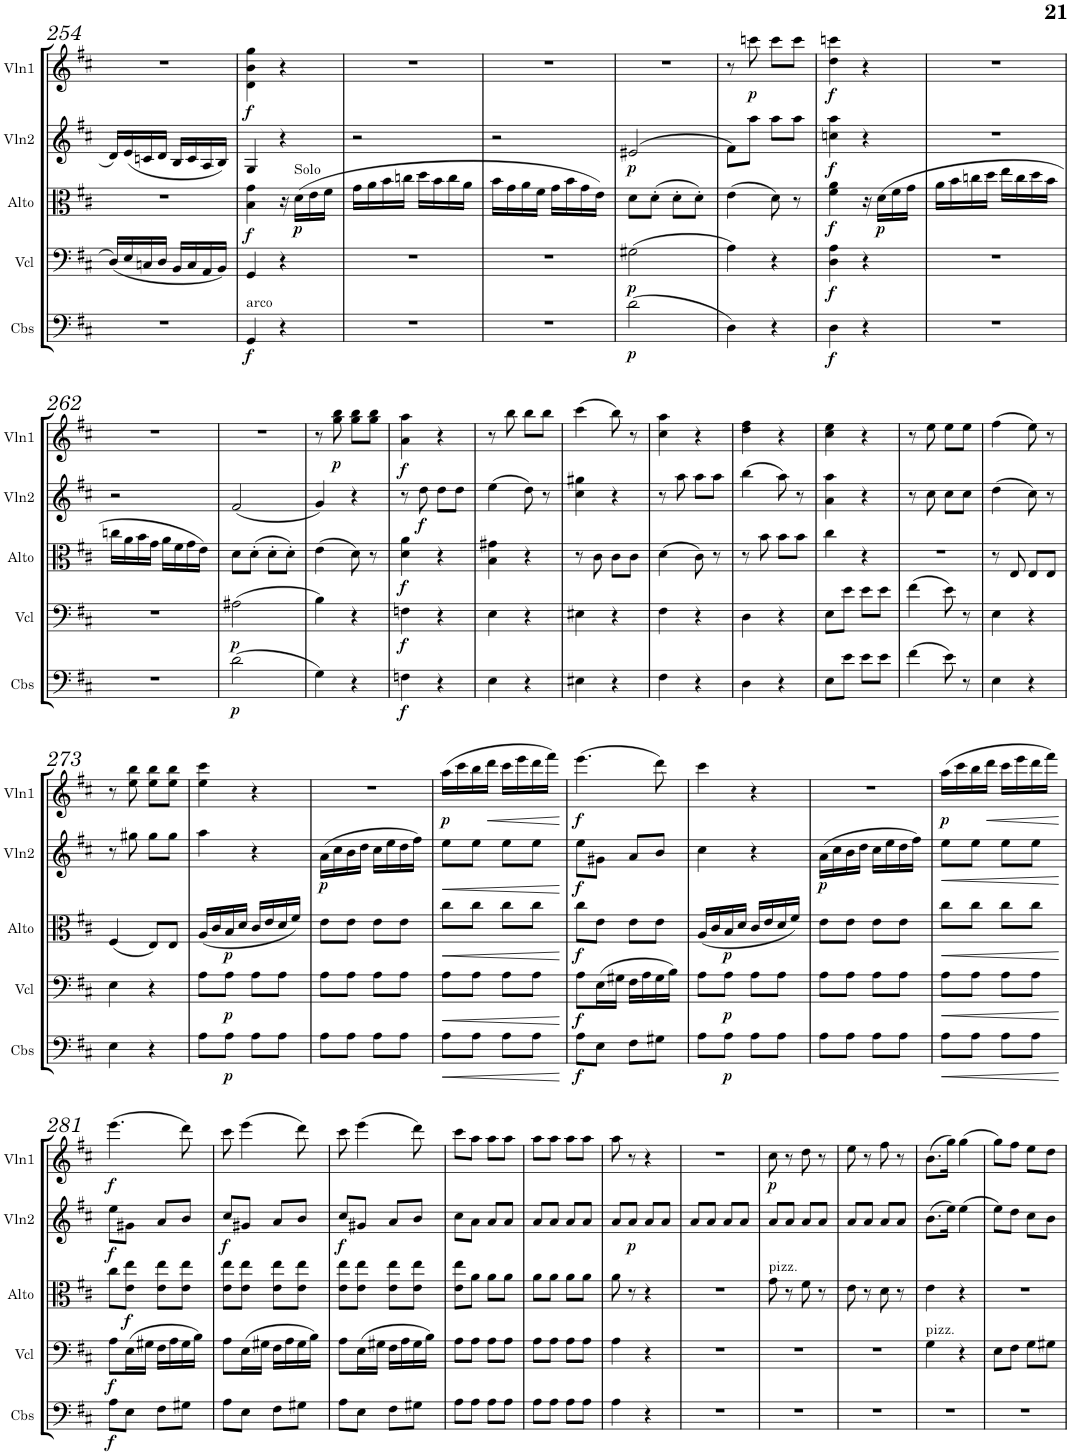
**kern	**dynam	**kern	**dynam	**kern	**dynam	**kern	**dynam	**kern	**dynam
*part5	*part5	*part4	*part4	*part3	*part3	*part2	*part2	*part1	*part1
*staff5	*staff5	*staff4	*staff4	*staff3	*staff3	*staff2	*staff2	*staff1	*staff1
*I"Contrebasse	*	*I"Violoncelle	*	*I"Alto	*	*I"Violon 2	*	*I"Violon 1	*
*I'Cbs	*	*I'Vcl	*	*I'Alto	*	*I'Vln2	*	*I'Vln1	*
!!LO:PB:g=z
*clefF4	*	*clefF4	*	*clefC3	*	*clefG2	*	*clefG2	*
*Trd7c12	*	*	*	*	*	*	*	*	*
*k[f#c#]	*	*k[f#c#]	*	*k[f#c#]	*	*k[f#c#]	*	*k[f#c#]	*
*M2/4	*	*M2/4	*	*M2/4	*	*M2/4	*	*M2/4	*
=254	=254	=254	=254	=254	=254	=254	=254	=254	=254
2r	.	(16D/LL	.	2r	.	16d/LL	.	2r	.
.	.	16E/	.	.	.	(16e/	.	.	.
.	.	16Cn/	.	.	.	16cn/	.	.	.
.	.	16D/JJ	.	.	.	16d/JJ	.	.	.
.	.	16BB/LL	.	.	.	16B/LL	.	.	.
.	.	16C/	.	.	.	16c/	.	.	.
.	.	16AA/	.	.	.	16A/	.	.	.
.	.	16BB/JJ)	.	.	.	16B/JJ)	.	.	.
=255	=255	=255	=255	=255	=255	=255	=255	=255	=255
!LO:TX:a:t=arco	!	!	!	!	!	!	!	!	!
!	!LO:DY:b	!	!	!	!LO:DY:b	!	!	!	!LO:DY:b
4GG/	f	4GG/	.	4B\ 4g\	f	4G/	.	4d\ 4b\ 4gg\	f
4r	.	4r	.	16r	.	4r	.	4r	.
!	!	!	!	!LO:TX:a:t=Solo	!	!	!	!	!
!	!	!	!	!	!LO:DY:b	!	!	!	!
.	.	.	.	(16d\LL	p	.	.	.	.
.	.	.	.	16e\	.	.	.	.	.
.	.	.	.	16f#\JJ	.	.	.	.	.
=256	=256	=256	=256	=256	=256	=256	=256	=256	=256
2r	.	2r	.	16g\LL	.	2r	.	2r	.
.	.	.	.	16a\	.	.	.	.	.
.	.	.	.	16b\	.	.	.	.	.
.	.	.	.	16ccn\JJ	.	.	.	.	.
.	.	.	.	16dd\LL	.	.	.	.	.
.	.	.	.	16b\	.	.	.	.	.
.	.	.	.	16cc\	.	.	.	.	.
.	.	.	.	16a\JJ	.	.	.	.	.
=257	=257	=257	=257	=257	=257	=257	=257	=257	=257
2r	.	2r	.	16b\LL	.	2r	.	2r	.
.	.	.	.	16g\	.	.	.	.	.
.	.	.	.	16a\	.	.	.	.	.
.	.	.	.	16f#\JJ	.	.	.	.	.
.	.	.	.	16g\LL	.	.	.	.	.
.	.	.	.	16b\	.	.	.	.	.
.	.	.	.	16g\	.	.	.	.	.
.	.	.	.	16e\JJ)	.	.	.	.	.
=258	=258	=258	=258	=258	=258	=258	=258	=258	=258
!	!LO:DY:b	!	!LO:DY:b	!	!	!	!LO:DY:b	!	!
(2d\	p	(2G#X\	p	8d\L	.	(2e#X/	p	2r	.
.	.	.	.	(8d'\J	.	.	.	.	.
.	.	.	.	8d'\L	.	.	.	.	.
.	.	.	.	8d'\J)	.	.	.	.	.
=259	=259	=259	=259	=259	=259	=259	=259	=259	=259
4D\)	.	4A\)	.	(4e\	.	8f#\L)	.	8r	.
!	!	!	!	!	!	!	!	!	!LO:DY:b
.	.	.	.	.	.	8aa\J	.	8cccn\	p
4r	.	4r	.	8d\)	.	8aa\L	.	8ccc\L	.
.	.	.	.	8r	.	8aa\J	.	8ccc\J	.
=260	=260	=260	=260	=260	=260	=260	=260	=260	=260
!	!LO:DY:b	!	!LO:DY:b	!	!LO:DY:b	!	!LO:DY:b	!	!LO:DY:b
4D\	f	4D\ 4A\	f	4f#\ 4a\	f	4ccn\ 4aa\	f	4dd\ 4cccn\	f
4r	.	4r	.	16r	.	4r	.	4r	.
!	!	!	!	!	!LO:DY:b	!	!	!	!
.	.	.	.	(16d\LL	p	.	.	.	.
.	.	.	.	16f#\	.	.	.	.	.
.	.	.	.	16g\JJ	.	.	.	.	.
=261	=261	=261	=261	=261	=261	=261	=261	=261	=261
2r	.	2r	.	16a\LL	.	2r	.	2r	.
.	.	.	.	16b\	.	.	.	.	.
.	.	.	.	16ccn\	.	.	.	.	.
.	.	.	.	16dd\JJ	.	.	.	.	.
.	.	.	.	16ee\LL	.	.	.	.	.
.	.	.	.	16cc\	.	.	.	.	.
.	.	.	.	16dd\	.	.	.	.	.
.	.	.	.	16b\JJ	.	.	.	.	.
!!LO:LB:g=z
=262	=262	=262	=262	=262	=262	=262	=262	=262	=262
2r	.	2r	.	16ccn\LL	.	2r	.	2r	.
.	.	.	.	16a\	.	.	.	.	.
.	.	.	.	16b\	.	.	.	.	.
.	.	.	.	16g\JJ	.	.	.	.	.
.	.	.	.	16a\LL	.	.	.	.	.
.	.	.	.	16f#\	.	.	.	.	.
.	.	.	.	16g\	.	.	.	.	.
.	.	.	.	16e\JJ)	.	.	.	.	.
=263	=263	=263	=263	=263	=263	=263	=263	=263	=263
!	!LO:DY:b	!	!LO:DY:b	!	!	!	!	!	!
(2d\	p	(2A#X\	p	8d\L	.	(2f#/	.	2r	.
.	.	.	.	(8d'\J	.	.	.	.	.
.	.	.	.	8d'\L	.	.	.	.	.
.	.	.	.	8d'\J)	.	.	.	.	.
=264	=264	=264	=264	=264	=264	=264	=264	=264	=264
4G\)	.	4B\)	.	(4e\	.	4g/)	.	8r	.
!	!	!	!	!	!	!	!	!	!LO:DY:b
.	.	.	.	.	.	.	.	8gg\ 8bb\	p
4r	.	4r	.	8d\)	.	4r	.	8gg\ 8bb\L	.
.	.	.	.	8r	.	.	.	8gg\ 8bb\J	.
=265	=265	=265	=265	=265	=265	=265	=265	=265	=265
!	!LO:DY:b	!	!LO:DY:b	!	!LO:DY:b	!	!	!	!LO:DY:b
4Fn\	f	4Fn\	f	4d\ 4a\	f	8r	.	4a\ 4aa\	f
!	!	!	!	!	!	!	!LO:DY:b	!	!
.	.	.	.	.	.	8dd\	f	.	.
4r	.	4r	.	4r	.	8dd\L	.	4r	.
.	.	.	.	.	.	8dd\J	.	.	.
=266	=266	=266	=266	=266	=266	=266	=266	=266	=266
4E\	.	4E\	.	4B\ 4g#X\	.	(4ee\	.	8r	.
.	.	.	.	.	.	.	.	8bb\	.
4r	.	4r	.	4r	.	8dd\)	.	8bb\L	.
.	.	.	.	.	.	8r	.	8bb\J	.
=267	=267	=267	=267	=267	=267	=267	=267	=267	=267
4E#X\	.	4E#X\	.	8r	.	4cc#\ 4gg#X\	.	(4ccc#\	.
.	.	.	.	8c#\	.	.	.	.	.
4r	.	4r	.	8c#\L	.	4r	.	8bb\)	.
.	.	.	.	8c#\J	.	.	.	8r	.
=268	=268	=268	=268	=268	=268	=268	=268	=268	=268
4F#\	.	4F#\	.	(4d\	.	8r	.	4cc#\ 4aa\	.
.	.	.	.	.	.	8aa\	.	.	.
4r	.	4r	.	8c#\)	.	8aa\L	.	4r	.
.	.	.	.	8r	.	8aa\J	.	.	.
=269	=269	=269	=269	=269	=269	=269	=269	=269	=269
4D\	.	4D\	.	8r	.	(4bb\	.	4dd\ 4ff#\	.
.	.	.	.	8b\	.	.	.	.	.
4r	.	4r	.	8b\L	.	8aa\)	.	4r	.
.	.	.	.	8b\J	.	8r	.	.	.
=270	=270	=270	=270	=270	=270	=270	=270	=270	=270
8E\L	.	8E\L	.	4cc#\	.	4a\ 4aa\	.	4cc#\ 4ee\	.
8e\J	.	8e\J	.	.	.	.	.	.	.
8e\L	.	8e\L	.	4r	.	4r	.	4r	.
8e\J	.	8e\J	.	.	.	.	.	.	.
=271	=271	=271	=271	=271	=271	=271	=271	=271	=271
(4f#\	.	(4f#\	.	2r	.	8r	.	8r	.
.	.	.	.	.	.	8cc#\	.	8ee\	.
8e\)	.	8e\)	.	.	.	8cc#\L	.	8ee\L	.
8r	.	8r	.	.	.	8cc#\J	.	8ee\J	.
=272	=272	=272	=272	=272	=272	=272	=272	=272	=272
4E\	.	4E\	.	8r	.	(4dd\	.	(4ff#\	.
.	.	.	.	8E/	.	.	.	.	.
4r	.	4r	.	8E/L	.	8cc#\)	.	8ee\)	.
.	.	.	.	8E/J	.	8r	.	8r	.
!!LO:LB:g=z
=273	=273	=273	=273	=273	=273	=273	=273	=273	=273
4E\	.	4E\	.	(4F#/	.	8r	.	8r	.
.	.	.	.	.	.	8gg#X\	.	8ee\ 8bb\	.
4r	.	4r	.	8E/L)	.	8gg#\L	.	8ee\ 8bb\L	.
.	.	.	.	8E/J	.	8gg#\J	.	8ee\ 8bb\J	.
=274	=274	=274	=274	=274	=274	=274	=274	=274	=274
8A\L	.	8A\L	.	(16A/LL	.	4aa\	.	4ee\ 4ccc#\	.
.	.	.	.	16c#/	.	.	.	.	.
!	!LO:DY:b	!	!LO:DY:b	!	!LO:DY:b	!	!	!	!
8A\J	p	8A\J	p	16B/	p	.	.	.	.
.	.	.	.	16d/JJ	.	.	.	.	.
8A\L	.	8A\L	.	16c#/LL	.	4r	.	4r	.
.	.	.	.	16e/	.	.	.	.	.
8A\J	.	8A\J	.	16d/	.	.	.	.	.
.	.	.	.	16f#/JJ)	.	.	.	.	.
=275	=275	=275	=275	=275	=275	=275	=275	=275	=275
!	!	!	!	!	!	!	!LO:DY:b	!	!
8A\L	.	8A\L	.	8e\L	.	(16a\LL	p	2r	.
.	.	.	.	.	.	16cc#\	.	.	.
8A\J	.	8A\J	.	8e\J	.	16b\	.	.	.
.	.	.	.	.	.	16dd\JJ	.	.	.
8A\L	.	8A\L	.	8e\L	.	16cc#\LL	.	.	.
.	.	.	.	.	.	16ee\	.	.	.
8A\J	.	8A\J	.	8e\J	.	16dd\	.	.	.
.	.	.	.	.	.	16ff#\JJ)	.	.	.
=276	=276	=276	=276	=276	=276	=276	=276	=276	=276
!	!LO:HP:b	!	!LO:HP:b	!	!LO:HP:b	!	!LO:HP:b	!	!LO:DY:b
8A\L	<	8A\L	<	8cc#\L	<	8ee\L	<	(16aa\LL	p
.	.	.	.	.	.	.	.	16ccc#\	.
8A\J	.	8A\J	.	8cc#\J	.	8ee\J	.	16bb\	.
!	!	!	!	!	!	!	!	!	!LO:HP:b
.	.	.	.	.	.	.	.	16ddd\JJ	<
8A\L	.	8A\L	.	8cc#\L	.	8ee\L	.	16ccc#\LL	.
.	.	.	.	.	.	.	.	16eee\	.
8A\J	.	8A\J	.	8cc#\J	.	8ee\J	.	16ddd\	.
.	.	.	.	.	.	.	.	16fff#\JJ)	.
.	[	.	[	.	[	.	[	.	[
=277	=277	=277	=277	=277	=277	=277	=277	=277	=277
!	!LO:DY:b	!	!LO:DY:b	!	!LO:DY:b	!	!LO:DY:b	!	!LO:DY:b
8A\L	f	8A\L	f	8cc#\L	f	8ee\L	f	(4.eee\	f
8E\J	.	(16E\L	.	8e\J	.	8g#X\J	.	.	.
.	.	16G#X\JJ	.	.	.	.	.	.	.
8F#\L	.	16F#\LL	.	8e\L	.	8a/L	.	.	.
.	.	16A\	.	.	.	.	.	.	.
8G#X\J	.	16G#\	.	8e\J	.	8b/J	.	8ddd\)	.
.	.	16B\JJ)	.	.	.	.	.	.	.
=278	=278	=278	=278	=278	=278	=278	=278	=278	=278
8A\L	.	8A\L	.	(16A/LL	.	4cc#\	.	4ccc#\	.
.	.	.	.	16c#/	.	.	.	.	.
!	!LO:DY:b	!	!LO:DY:b	!	!LO:DY:b	!	!	!	!
8A\J	p	8A\J	p	16B/	p	.	.	.	.
.	.	.	.	16d/JJ	.	.	.	.	.
8A\L	.	8A\L	.	16c#/LL	.	4r	.	4r	.
.	.	.	.	16e/	.	.	.	.	.
8A\J	.	8A\J	.	16d/	.	.	.	.	.
.	.	.	.	16f#/JJ)	.	.	.	.	.
=279	=279	=279	=279	=279	=279	=279	=279	=279	=279
!	!	!	!	!	!	!	!LO:DY:b	!	!
8A\L	.	8A\L	.	8e\L	.	(16a\LL	p	2r	.
.	.	.	.	.	.	16cc#\	.	.	.
8A\J	.	8A\J	.	8e\J	.	16b\	.	.	.
.	.	.	.	.	.	16dd\JJ	.	.	.
8A\L	.	8A\L	.	8e\L	.	16cc#\LL	.	.	.
.	.	.	.	.	.	16ee\	.	.	.
8A\J	.	8A\J	.	8e\J	.	16dd\	.	.	.
.	.	.	.	.	.	16ff#\JJ)	.	.	.
=280	=280	=280	=280	=280	=280	=280	=280	=280	=280
!	!LO:HP:b	!	!LO:HP:b	!	!LO:HP:b	!	!LO:HP:b	!	!LO:DY:b
8A\L	<	8A\L	<	8cc#\L	<	8ee\L	<	(16aa\LL	p
.	.	.	.	.	.	.	.	16ccc#\	.
8A\J	.	8A\J	.	8cc#\J	.	8ee\J	.	16bb\	.
!	!	!	!	!	!	!	!	!	!LO:HP:b
.	.	.	.	.	.	.	.	16ddd\JJ	<
8A\L	.	8A\L	.	8cc#\L	.	8ee\L	.	16ccc#\LL	.
.	.	.	.	.	.	.	.	16eee\	.
8A\J	.	8A\J	.	8cc#\J	.	8ee\J	.	16ddd\	.
.	.	.	.	.	.	.	.	16fff#\JJ)	.
.	[	.	[	.	[	.	[	.	[
!!LO:LB:g=z
=281	=281	=281	=281	=281	=281	=281	=281	=281	=281
!	!LO:DY:b	!	!LO:DY:b	!	!	!	!LO:DY:b	!	!LO:DY:b
8A\L	f	8A\L	f	8cc#\L	.	8ee\L	f	(4.eee\	f
!	!	!	!	!	!LO:DY:b	!	!	!	!
8E\J	.	(16E\L	.	8e\ 8ee\J	f	8g#X\J	.	.	.
.	.	16G#X\JJ	.	.	.	.	.	.	.
8F#\L	.	16F#\LL	.	8e\ 8ee\L	.	8a/L	.	.	.
.	.	16A\	.	.	.	.	.	.	.
8G#X\J	.	16G#\	.	8e\ 8ee\J	.	8b/J	.	8ddd\)	.
.	.	16B\JJ)	.	.	.	.	.	.	.
=282	=282	=282	=282	=282	=282	=282	=282	=282	=282
!	!	!	!	!	!	!	!LO:DY:b	!	!
8A\L	.	8A\L	.	8e\ 8ee\L	.	8cc#/L	f	8ccc#\	.
8E\J	.	(16E\L	.	8e\ 8ee\J	.	8g#X/J	.	(4eee\	.
.	.	16G#X\JJ	.	.	.	.	.	.	.
8F#\L	.	16F#\LL	.	8e\ 8ee\L	.	8a/L	.	.	.
.	.	16A\	.	.	.	.	.	.	.
8G#X\J	.	16G#\	.	8e\ 8ee\J	.	8b/J	.	8ddd\)	.
.	.	16B\JJ)	.	.	.	.	.	.	.
=283	=283	=283	=283	=283	=283	=283	=283	=283	=283
!	!	!	!	!	!	!	!LO:DY:b	!	!
8A\L	.	8A\L	.	8e\ 8ee\L	.	8cc#/L	f	8ccc#\	.
8E\J	.	(16E\L	.	8e\ 8ee\J	.	8g#X/J	.	(4eee\	.
.	.	16G#X\JJ	.	.	.	.	.	.	.
8F#\L	.	16F#\LL	.	8e\ 8ee\L	.	8a/L	.	.	.
.	.	16A\	.	.	.	.	.	.	.
8G#X\J	.	16G#\	.	8e\ 8ee\J	.	8b/J	.	8ddd\)	.
.	.	16B\JJ)	.	.	.	.	.	.	.
=284	=284	=284	=284	=284	=284	=284	=284	=284	=284
8A\L	.	8A\L	.	8e\ 8ee\L	.	8cc#\L	.	8ccc#\L	.
8A\J	.	8A\J	.	8a\J	.	8a\J	.	8aa\J	.
8A\L	.	8A\L	.	8a\L	.	8a/L	.	8aa\L	.
8A\J	.	8A\J	.	8a\J	.	8a/J	.	8aa\J	.
=285	=285	=285	=285	=285	=285	=285	=285	=285	=285
8A\L	.	8A\L	.	8a\L	.	8a/L	.	8aa\L	.
8A\J	.	8A\J	.	8a\J	.	8a/J	.	8aa\J	.
8A\L	.	8A\L	.	8a\L	.	8a/L	.	8aa\L	.
8A\J	.	8A\J	.	8a\J	.	8a/J	.	8aa\J	.
=286	=286	=286	=286	=286	=286	=286	=286	=286	=286
4A\	.	4A\	.	8a\	.	8a/L	.	8aa\	.
!	!	!	!	!	!	!	!LO:DY:b	!	!
.	.	.	.	8r	.	8a/J	p	8r	.
4r	.	4r	.	4r	.	8a/L	.	4r	.
.	.	.	.	.	.	8a/J	.	.	.
=287	=287	=287	=287	=287	=287	=287	=287	=287	=287
2r	.	2r	.	2r	.	8a/L	.	2r	.
.	.	.	.	.	.	8a/J	.	.	.
.	.	.	.	.	.	8a/L	.	.	.
.	.	.	.	.	.	8a/J	.	.	.
=288	=288	=288	=288	=288	=288	=288	=288	=288	=288
!	!	!	!	!LO:TX:a:t=pizz.	!	!	!	!	!
!	!	!	!	!	!	!	!	!	!LO:DY:b
2r	.	2r	.	8g\	.	8a/L	.	8cc#\	p
.	.	.	.	8r	.	8a/J	.	8r	.
.	.	.	.	8f#\	.	8a/L	.	8dd\	.
.	.	.	.	8r	.	8a/J	.	8r	.
=289	=289	=289	=289	=289	=289	=289	=289	=289	=289
2r	.	2r	.	8e\	.	8a/L	.	8ee\	.
.	.	.	.	8r	.	8a/J	.	8r	.
.	.	.	.	8d\	.	8a/L	.	8ff#\	.
.	.	.	.	8r	.	8a/J	.	8r	.
=290	=290	=290	=290	=290	=290	=290	=290	=290	=290
!	!	!LO:TX:a:t=pizz.	!	!	!	!	!	!	!
2r	.	4G\	.	4e\	.	(8.b\L	.	(8.b\L	.
.	.	.	.	.	.	16ee\Jk)	.	16gg\Jk)	.
.	.	4r	.	4r	.	(4ee\	.	(4gg\	.
=291	=291	=291	=291	=291	=291	=291	=291	=291	=291
2r	.	8E\L	.	2r	.	8ee\L)	.	8gg\L)	.
.	.	8F#\J	.	.	.	8dd\J	.	8ff#\J	.
.	.	8G\L	.	.	.	8cc#\L	.	8ee\L	.
.	.	8G#X\J	.	.	.	8b\J	.	8dd\J	.
=	=	=	=	=	=	=	=	=	=
*-	*-	*-	*-	*-	*-	*-	*-	*-	*-
